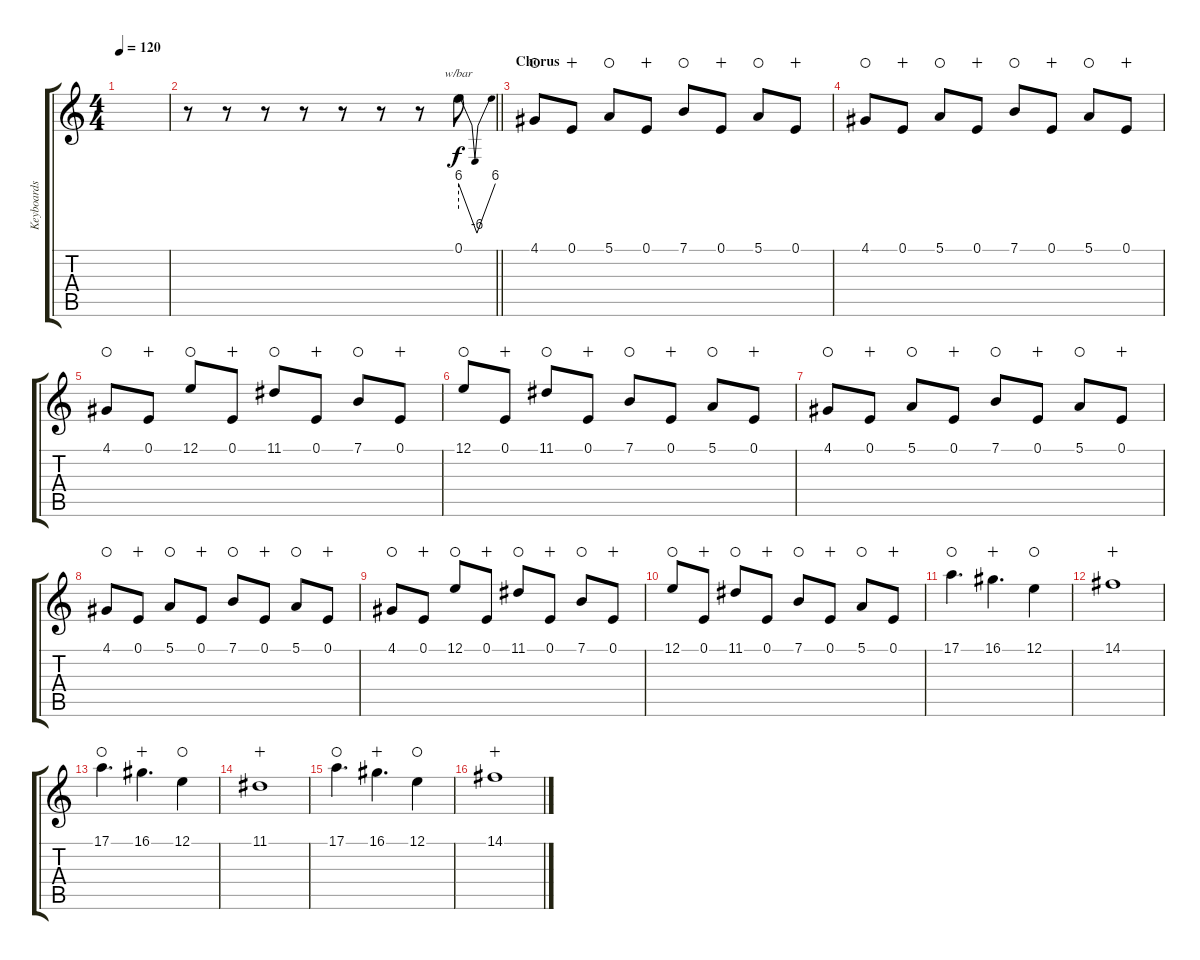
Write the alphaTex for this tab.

\track ("Keyboards" "Keyboards") {instrument lead1square}
\staff {score tabs}
\tuning (E4 B3 G3 D3 A2 E2) {hide}
\ts (4 4)
\tempo 120
\clef g2
\ks c
|
\barLineRight lightlight
r.8 r.8 r.8 r.8 r.8 r.8 r.8 0.1.8{tbe (dip default 0 24 30 -24 60 24)} |
\section ("" "Chorus")
4.1.8{waho} 0.1.8{wahc} 5.1.8{waho} 0.1.8{wahc} 7.1.8{waho} 0.1.8{wahc} 5.1.8{waho} 0.1.8{wahc} |
4.1.8{waho} 0.1.8{wahc} 5.1.8{waho} 0.1.8{wahc} 7.1.8{waho} 0.1.8{wahc} 5.1.8{waho} 0.1.8{wahc} |
4.1.8{waho} 0.1.8{wahc} 12.1.8{waho} 0.1.8{wahc} 11.1.8{waho} 0.1.8{wahc} 7.1.8{waho} 0.1.8{wahc} |
12.1.8{waho} 0.1.8{wahc} 11.1.8{waho} 0.1.8{wahc} 7.1.8{waho} 0.1.8{wahc} 5.1.8{waho} 0.1.8{wahc} |
4.1.8{waho} 0.1.8{wahc} 5.1.8{waho} 0.1.8{wahc} 7.1.8{waho} 0.1.8{wahc} 5.1.8{waho} 0.1.8{wahc} |
4.1.8{waho} 0.1.8{wahc} 5.1.8{waho} 0.1.8{wahc} 7.1.8{waho} 0.1.8{wahc} 5.1.8{waho} 0.1.8{wahc} |
4.1.8{waho} 0.1.8{wahc} 12.1.8{waho} 0.1.8{wahc} 11.1.8{waho} 0.1.8{wahc} 7.1.8{waho} 0.1.8{wahc} |
12.1.8{waho} 0.1.8{wahc} 11.1.8{waho} 0.1.8{wahc} 7.1.8{waho} 0.1.8{wahc} 5.1.8{waho} 0.1.8{wahc} |
17.1.4{d waho} 16.1.4{d wahc} 12.1.4{waho} |
14.1.1{wahc} |
17.1.4{d waho} 16.1.4{d wahc} 12.1.4{waho} |
11.1.1{wahc} |
17.1.4{d waho} 16.1.4{d wahc} 12.1.4{waho} |
14.1.1{wahc}
